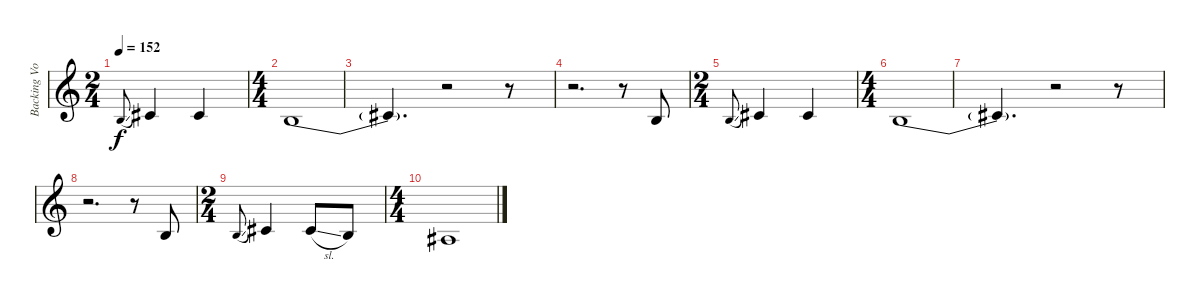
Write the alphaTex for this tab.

\track ("Backing Vocals" "Backing Vo") {instrument lead2sawtooth}
\staff {score}
\tuning (E4 B3 G3 D3 A2 E2) {hide}
\ts (2 4)
\tempo 152
\clef g2
\ks c
4.3{sl}.8{gr onbeat dy f} 6.3.4 6.3.4 |
\ts (4 4)
4.3{be (custom 0 0 2 12 8 4 14 4 29 0 45 4 60 4)}.1 |
4.3{t}.4{d} r.2 r.8 |
r.2{d} r.8 4.3.8 |
\ts (2 4)
4.3{sl}.8{gr onbeat} 6.3.4 6.3.4 |
\ts (4 4)
4.3{be (custom 0 0 2 12 8 4 14 4 29 0 45 4 60 4)}.1 |
4.3{t}.4{d} r.2 r.8 |
r.2{d} r.8 4.3.8 |
\ts (2 4)
4.3{sl}.8{gr onbeat} 6.3.4 6.3{sl}.8 4.3.8 |
\ts (4 4)
1.3{be (custom 0 4 5 10 10 10 45 0 60 0)}.1
